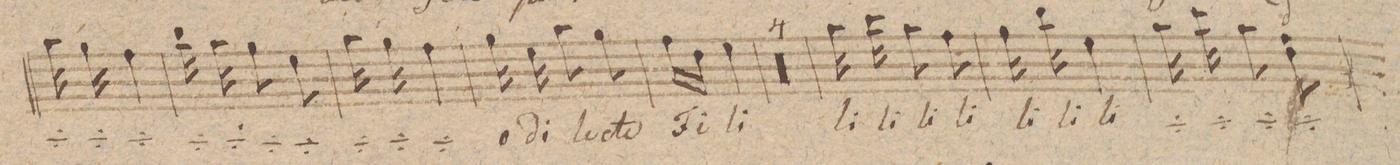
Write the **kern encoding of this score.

**kern	**text
*I"Canto Solo	*
*clefC1	*
*k[]	*
*M3/8	*
16ff\	{li
16ee\	li
4dd\	li
=28	=28
16gg\	li
16ff\	li
8ee\	li
8cc\	li
=29	=29
16ff\	li
16ee\	li
4dd\	li}
=30	=30
16ee\	o-
16cc\	-di-
8ff\	-le-
8ee\	-cte
=31	=31
16dd\LL	Fi-
16b\JJ	.
4cc\	-li
=32	=32
4.r	.
=33	=33
4.r	.
=34	=34
4.r	.
=35	=35
4.r	.
=36	=36
16ff\	li
16aa\	li
8ff\	li
8dd\	li
=37	=37
16dd\	li
16gg\	li
4cc\	li
=38	=38
16ff\	{li
16aa\	li
8ff\	li
8b\ 8dd	li
=39	=39
*-	*-
